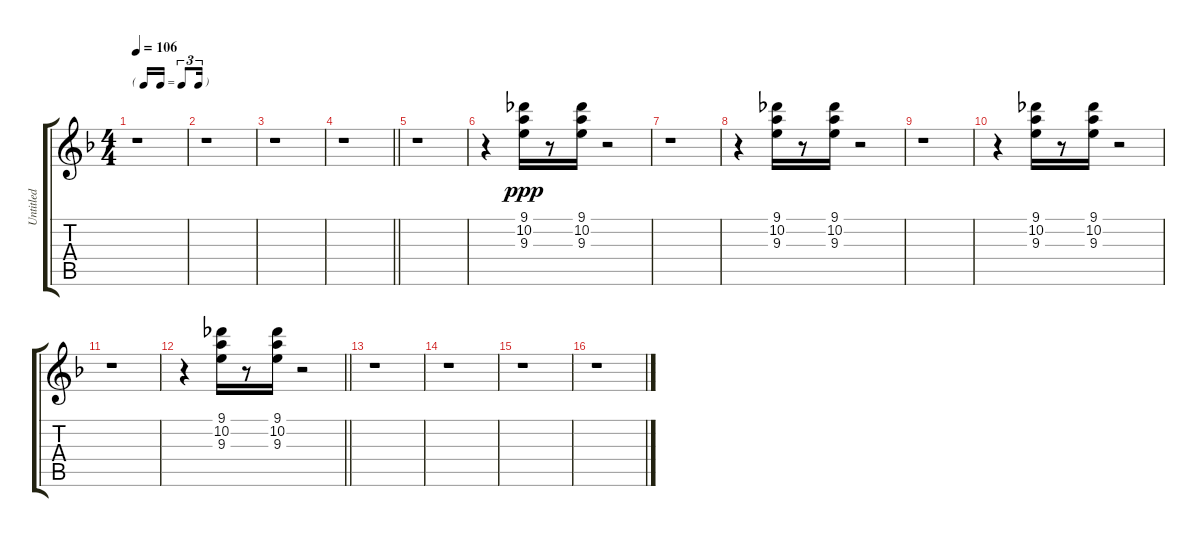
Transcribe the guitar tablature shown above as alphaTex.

\track ("Untitled" "Untitled") {instrument electricguitarclean}
\staff {score tabs}
\tuning (E4 B3 G3 D3 A2 E2) {hide}
\ts (4 4)
\tf triplet16th
\tempo 106
\clef g2
\ks f
r.1{dy mp} |
r.1 |
r.1 |
\barLineRight lightlight
r.1 |
r.1 |
r.4 (9.1 10.2 9.3).16{dy ppp} r.8 (9.1 10.2 9.3).16 r.2 |
r.1 |
r.4 (9.1 10.2 9.3).16 r.8 (9.1 10.2 9.3).16 r.2 |
r.1 |
r.4 (9.1 10.2 9.3).16 r.8 (9.1 10.2 9.3).16 r.2 |
r.1 |
\barLineRight lightlight
r.4 (9.1 10.2 9.3).16 r.8 (9.1 10.2 9.3).16 r.2 |
r.1 |
r.1 |
r.1 |
r.1
